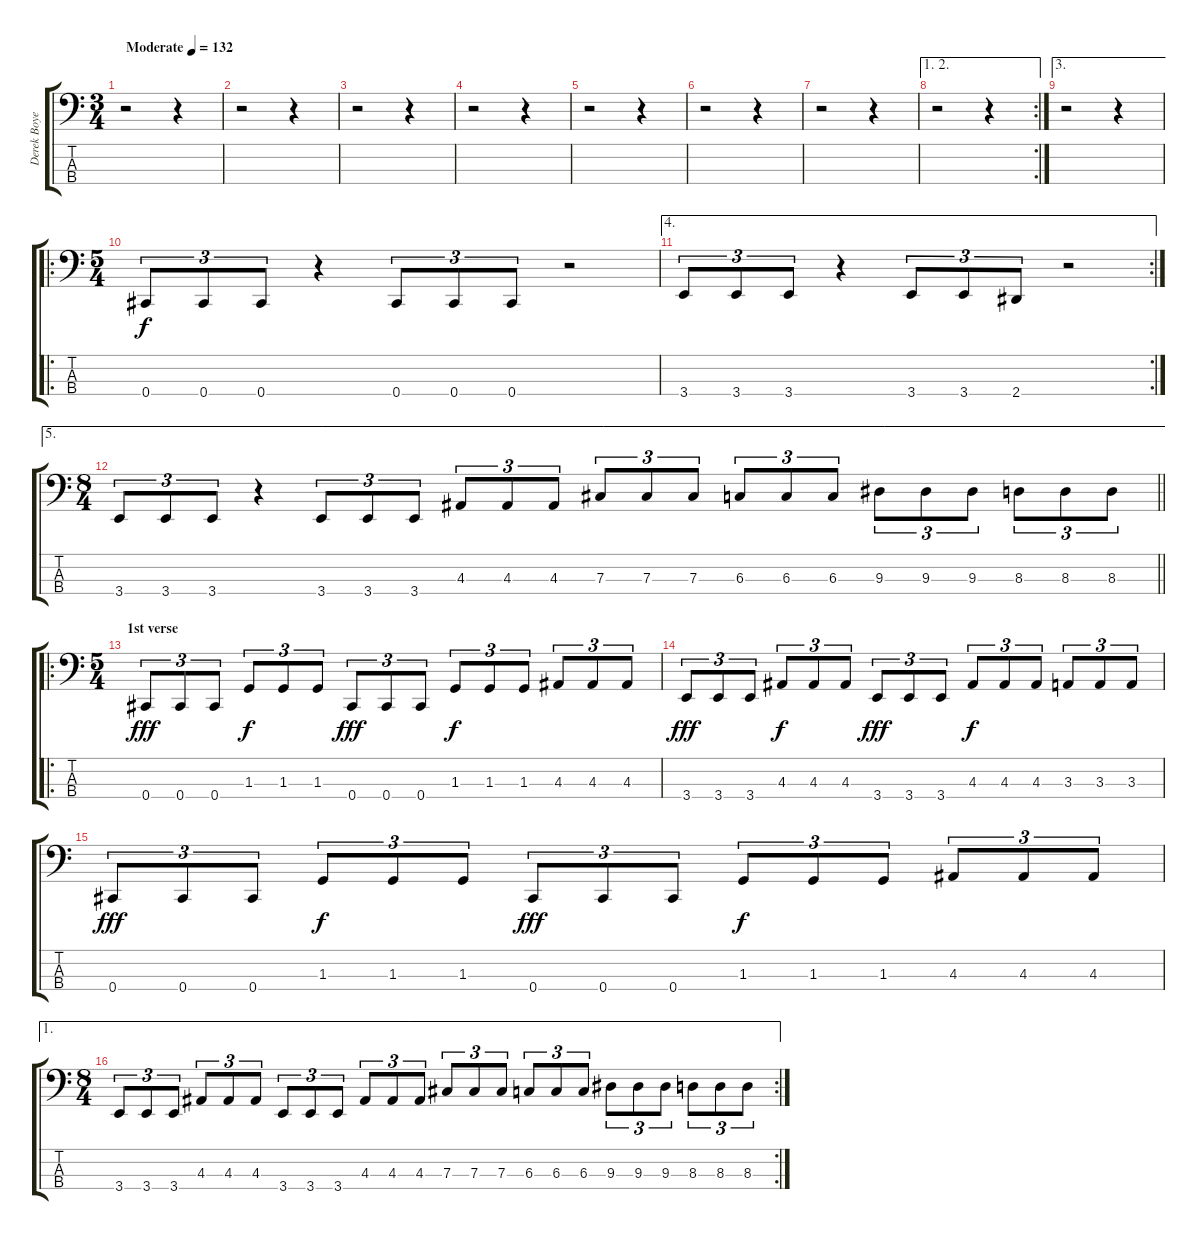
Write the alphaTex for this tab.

\track ("Derek Boyer" "Derek Boye") {instrument electricbassfinger}
\staff {score tabs}
\tuning (E2 B1 Gb1 Db1) {hide}
\ts (3 4)
\tempo (132 "Moderate")
\clef f4
\ks c
r.2{dy f instrument electricbassfinger} r.4 |
r.2 r.4 |
r.2 r.4 |
r.2 r.4 |
r.2 r.4 |
r.2 r.4 |
r.2 r.4 |
\ae (1 2)
\rc 2
r.2 r.4 |
\ae 3
r.2 r.4 |
\ro
\ts (5 4)
0.4.8{tu (3 2)} 0.4.8{tu (3 2)} 0.4.8{tu (3 2)} r.4 0.4.8{tu (3 2)} 0.4.8{tu (3 2)} 0.4.8{tu (3 2)} r.2 |
\ae 4
\rc 2
3.4.8{tu (3 2)} 3.4.8{tu (3 2)} 3.4.8{tu (3 2)} r.4 3.4.8{tu (3 2)} 3.4.8{tu (3 2)} 2.4.8{tu (3 2)} r.2 |
\ae 5
\ts (8 4)
\barLineRight lightlight
3.4.8{tu (3 2)} 3.4.8{tu (3 2)} 3.4.8{tu (3 2)} r.4 3.4.8{tu (3 2)} 3.4.8{tu (3 2)} 3.4.8{tu (3 2)} 4.3.8{tu (3 2)} 4.3.8{tu (3 2)} 4.3.8{tu (3 2)} 7.3.8{tu (3 2)} 7.3.8{tu (3 2)} 7.3.8{tu (3 2)} 6.3.8{tu (3 2)} 6.3.8{tu (3 2)} 6.3.8{tu (3 2)} 9.3.8{tu (3 2)} 9.3.8{tu (3 2)} 9.3.8{tu (3 2)} 8.3.8{tu (3 2)} 8.3.8{tu (3 2)} 8.3.8{tu (3 2)} |
\ro
\ts (5 4)
\section ("" "1st verse")
0.4.8{tu (3 2) dy fff} 0.4.8{tu (3 2)} 0.4.8{tu (3 2)} 1.3.8{tu (3 2) dy f} 1.3.8{tu (3 2)} 1.3.8{tu (3 2)} 0.4.8{tu (3 2) dy fff} 0.4.8{tu (3 2)} 0.4.8{tu (3 2)} 1.3.8{tu (3 2) dy f} 1.3.8{tu (3 2)} 1.3.8{tu (3 2)} 4.3.8{tu (3 2)} 4.3.8{tu (3 2)} 4.3.8{tu (3 2)} |
3.4.8{tu (3 2) dy fff} 3.4.8{tu (3 2)} 3.4.8{tu (3 2)} 4.3.8{tu (3 2) dy f} 4.3.8{tu (3 2)} 4.3.8{tu (3 2)} 3.4.8{tu (3 2) dy fff} 3.4.8{tu (3 2)} 3.4.8{tu (3 2)} 4.3.8{tu (3 2) dy f} 4.3.8{tu (3 2)} 4.3.8{tu (3 2)} 3.3.8{tu (3 2)} 3.3.8{tu (3 2)} 3.3.8{tu (3 2)} |
0.4.8{tu (3 2) dy fff} 0.4.8{tu (3 2)} 0.4.8{tu (3 2)} 1.3.8{tu (3 2) dy f} 1.3.8{tu (3 2)} 1.3.8{tu (3 2)} 0.4.8{tu (3 2) dy fff} 0.4.8{tu (3 2)} 0.4.8{tu (3 2)} 1.3.8{tu (3 2) dy f} 1.3.8{tu (3 2)} 1.3.8{tu (3 2)} 4.3.8{tu (3 2)} 4.3.8{tu (3 2)} 4.3.8{tu (3 2)} |
\ae 1
\rc 2
\ts (8 4)
3.4.8{tu (3 2)} 3.4.8{tu (3 2)} 3.4.8{tu (3 2)} 4.3.8{tu (3 2)} 4.3.8{tu (3 2)} 4.3.8{tu (3 2)} 3.4.8{tu (3 2)} 3.4.8{tu (3 2)} 3.4.8{tu (3 2)} 4.3.8{tu (3 2)} 4.3.8{tu (3 2)} 4.3.8{tu (3 2)} 7.3.8{tu (3 2)} 7.3.8{tu (3 2)} 7.3.8{tu (3 2)} 6.3.8{tu (3 2)} 6.3.8{tu (3 2)} 6.3.8{tu (3 2)} 9.3.8{tu (3 2)} 9.3.8{tu (3 2)} 9.3.8{tu (3 2)} 8.3.8{tu (3 2)} 8.3.8{tu (3 2)} 8.3.8{tu (3 2)}
